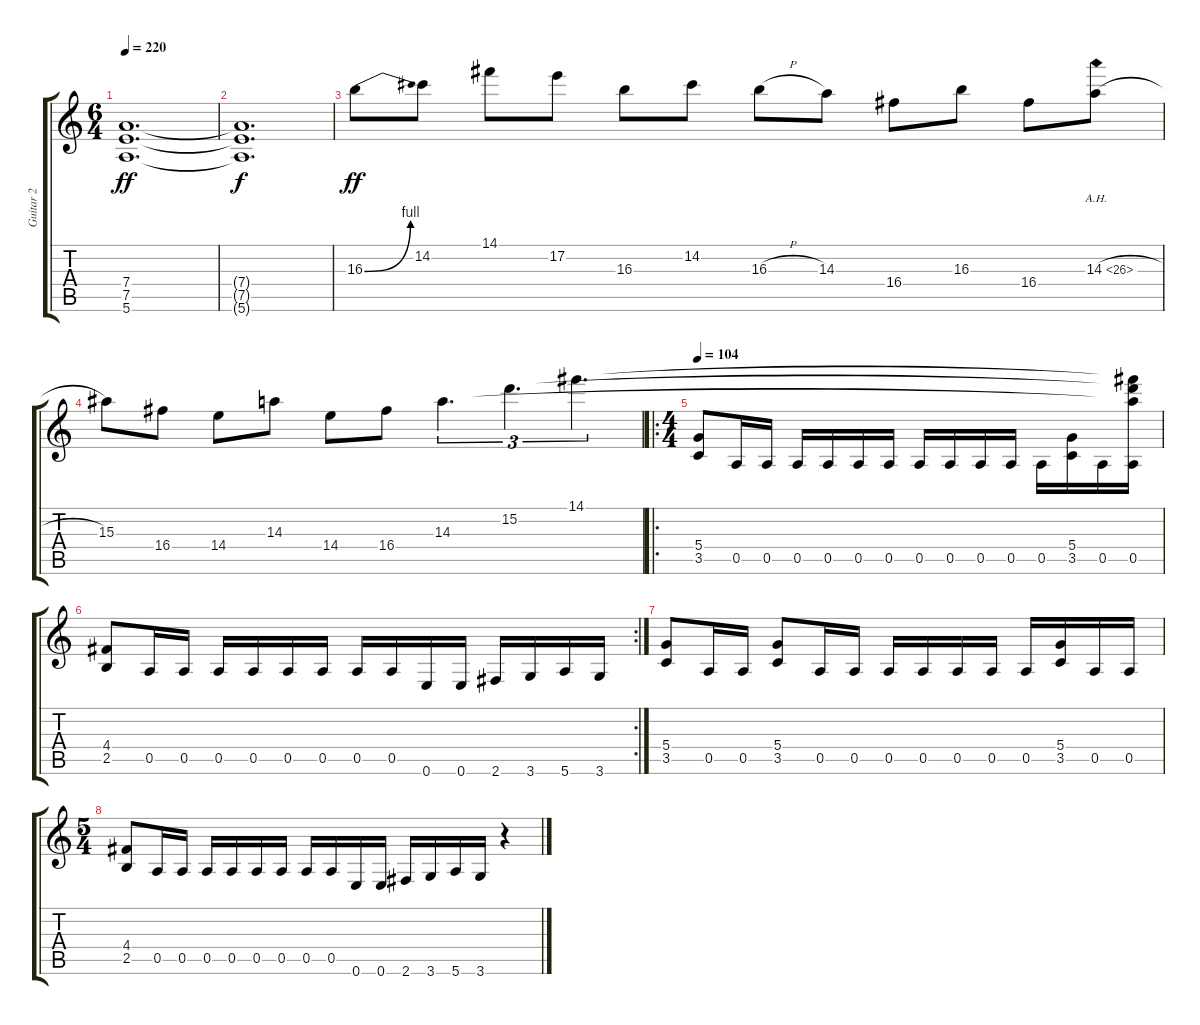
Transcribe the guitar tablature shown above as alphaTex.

\track ("Guitar 2" "Guitar 2") {instrument distortionguitar}
\staff {score tabs}
\tuning (E4 B3 G3 D3 A2 E2) {hide}
\ts (6 4)
\tempo 220
\clef g2
\ks c
(7.4 7.5 5.6).1{d dy ff} |
(7.4{t} 7.5{t} 5.6{t}).1{d dy f} |
16.3{be (bend 0 0 60 4)}.8{dy ff} 14.2.8 14.1.8 17.2.8 16.3.8 14.2.8 16.3{h}.8 14.3.8 16.4.8 16.3.8 16.4.8 14.3{ah 12 h}.8 |
15.3.8 16.4.8 14.4.8 14.3.8 14.4.8 16.4.8 14.3.4{d tu (3 2)} 15.2.4{d tu (3 2)} 14.1.4{d tu (3 2)} |
\ro
\ts (4 4)
\tempo 104
(5.4 3.5).8 0.5.16 0.5.16 0.5.16 0.5.16 0.5.16 0.5.16 0.5.16 0.5.16 0.5.16 0.5.16 0.5.16 (5.4 3.5).16 0.5.16 (14.1{t} 15.2{t} 14.3{t} 0.5).16 |
\rc 2
(4.4 2.5).8 0.5.16 0.5.16 0.5.16 0.5.16 0.5.16 0.5.16 0.5.16 0.5.16 0.6.16 0.6.16 2.6.16 3.6.16 5.6.16 3.6.16 |
(5.4 3.5).8 0.5.16 0.5.16 (5.4 3.5).8 0.5.16 0.5.16 0.5.16 0.5.16 0.5.16 0.5.16 0.5.16 (5.4 3.5).16 0.5.16 0.5.16 |
\ts (5 4)
(4.4 2.5).8 0.5.16 0.5.16 0.5.16 0.5.16 0.5.16 0.5.16 0.5.16 0.5.16 0.6.16 0.6.16 2.6.16 3.6.16 5.6.16 3.6.16 r.4
